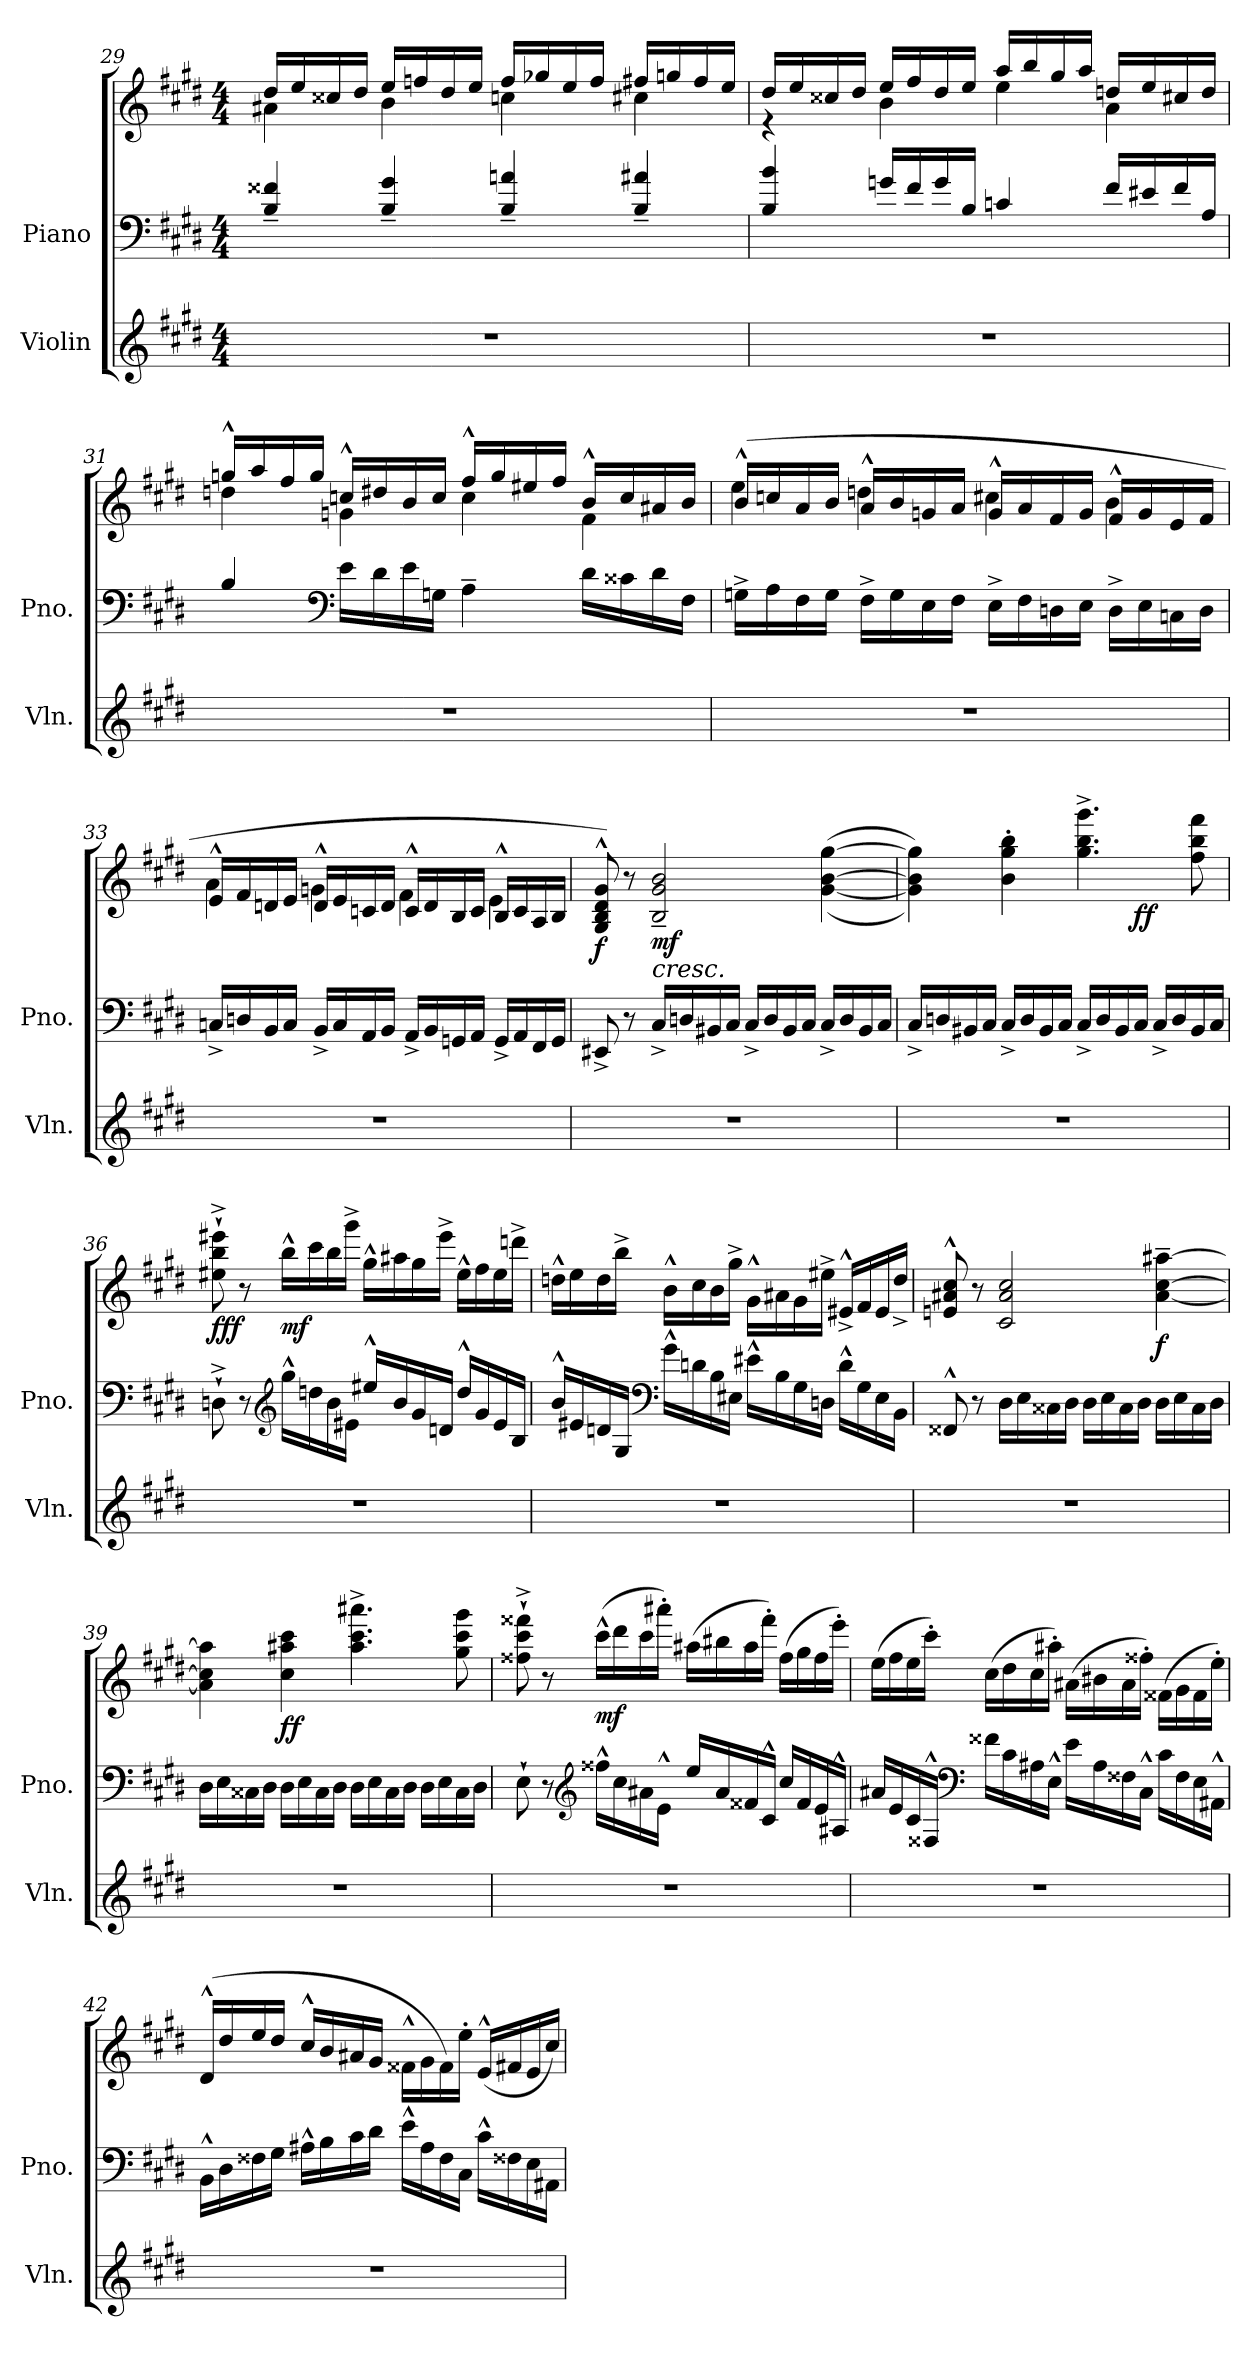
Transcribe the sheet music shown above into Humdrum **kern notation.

**kern	**kern	**kern	**dynam
*part2	*part1	*part1	*part1
*staff3	*staff2	*staff1	*staff1/2
*I"Violin	*I"Piano	*	*
*I'Vln.	*I'Pno.	*	*
!!LO:LB:g=z
*clefG2	*clefF4	*clefG2	*
*k[f#c#g#d#]	*k[f#c#g#d#]	*k[f#c#g#d#]	*
*M4/4	*M4/4	*M4/4	*
=29	=29	=29	=29
*	*	*^	*
1r	4B/~ 4f##X/~	16dd#/LL	4a#X\	.
.	.	16ee/	.	.
.	.	16cc##X/	.	.
.	.	16dd#/JJ	.	.
.	4B/~ 4g#/~	16ee/LL	4b\	.
.	.	16ffn/	.	.
.	.	16dd#/	.	.
.	.	16ee/JJ	.	.
.	4B/~ 4an/~	16ff/LL	4ccn\	.
.	.	16gg-X/	.	.
.	.	16ee/	.	.
.	.	16ff/JJ	.	.
.	4B/~ 4a#X/~	16ff#X/LL	4cc#X\	.
.	.	16ggn/	.	.
.	.	16ff#/	.	.
.	.	16ee/JJ	.	.
=30	=30	=30	=30	=30
1r	4B/ 4b/	16dd#/LL	4r	.
.	.	16ee/	.	.
.	.	16cc##X/	.	.
.	.	16dd#/JJ	.	.
.	16gn/LL	16ee/LL	4b\	.
.	16f#/	16ff#/	.	.
.	16g/	16dd#/	.	.
.	16B/JJ	16ee/JJ	.	.
.	4cn/	16aa/LL	4ee\	.
.	.	16bb/	.	.
.	.	16gg#/	.	.
.	.	16aa/JJ	.	.
.	16f#/LL	16ddn/LL	4a\	.
.	16e#X/	16ee/	.	.
.	16f#/	16cc#X/	.	.
.	16A/JJ	16dd/JJ	.	.
!!LO:LB:g=z	!!
=31	=31	=31	=31	=31
1r	4B/	16ggn^^/LL	4ddn\	.
.	.	16aa/	.	.
.	.	16ff#/	.	.
.	.	16gg/JJ	.	.
*	*clefF4	*	*	*
.	16e\LL	16ccn^^/LL	4gn\	.
.	16d#\	16dd#X/	.	.
.	16e\	16b/	.	.
.	16Gn\JJ	16cc/JJ	.	.
.	4A~\	16ff#^^/LL	4cc\	.
.	.	16gg/	.	.
.	.	16ee#X/	.	.
.	.	16ff#/JJ	.	.
.	16d#\LL	16b^^/LL	4f#\	.
.	16c##X\	16cc/	.	.
.	16d#\	16a#X/	.	.
.	16F#\JJ	16b/JJ	.	.
=32	=32	=32	=32	=32
1r	16Gn^\LL	(>16b^^/LL	4ee\	.
.	16A\	16ccn/	.	.
.	16F#\	16a/	.	.
.	16G\JJ	16b/JJ	.	.
.	16F#^\LL	16a^^/LL	4ddn\	.
.	16G\	16b/	.	.
.	16E\	16gn/	.	.
.	16F#\JJ	16a/JJ	.	.
.	16E^\LL	16g^^/LL	4cc#X\	.
.	16F#\	16a/	.	.
.	16Dn\	16f#/	.	.
.	16E\JJ	16g/JJ	.	.
.	16D^\LL	16f#^^/LL	4b\	.
.	16E\	16g/	.	.
.	16Cn\	16e/	.	.
.	16D\JJ	16f#/JJ	.	.
!!LO:LB:g=z	!!
=33	=33	=33	=33	=33
1r	16Cn^/LL	16e^^/LL	4a\	.
.	16Dn/	16f#/	.	.
.	16BB/	16dn/	.	.
.	16C/JJ	16e/JJ	.	.
.	16BB^/LL	16d^^/LL	4gn\	.
.	16C/	16e/	.	.
.	16AA/	16cn/	.	.
.	16BB/JJ	16d/JJ	.	.
.	16AA^/LL	16c^^/LL	4f#\	.
.	16BB/	16d/	.	.
.	16GGn/	16B/	.	.
.	16AA/JJ	16c/JJ	.	.
.	16GG^/LL	16B^^/LL	4e\	.
.	16AA/	16c/	.	.
.	16FF#/	16A/	.	.
.	16GG/JJ	16B/JJ	.	.
*	*	*v	*v	*
=34	=34	=34	=34
!	!	!	!LO:DY:b
1r	8EE#X^/	8G#/^^ 8B/^^ 8d#/^^ 8g#/^^)	f
.	8r	8r	.
!	!	!	!LO:HP:b
!	!	!	!LO:DY:n=1:b
.	16C#^/LL	2B/~ 2g#/~ 2b/~	< mf
.	16Dn/	.	.
.	16BB#X/	.	.
.	16C#/JJ	.	.
.	16C#^/LL	.	.
.	16D/	.	.
.	16BB#/	.	.
.	16C#/JJ	.	.
.	16C#^/LL	(<(<[4g#\ [4b\ [4gg#\	.
.	16D/	.	.
.	16BB#/	.	.
.	16C#/JJ	.	.
!!LO:LB:g=z
=35	=35	=35	=35
*	*	*^	*
1r	16C#^/LL	4g#\] 4b\] 4gg#\]))	2ryy	.
.	16Dn/	.	.	.
.	16BB#X/	.	.	.
.	16C#/JJ	.	.	.
.	16C#^/LL	4b\' 4gg#\' 4bb\'	.	.
.	16D/	.	.	.
.	16BB#/	.	.	.
.	16C#/JJ	.	.	.
.	16C#^/LL	4.gg#\^ 4.bb\^ 4.ggg#\^	8.ryy	.
.	16D/	.	.	.
.	16BB#/	.	.	.
!	!	!	!	!LO:DY:b
.	16C#/JJ	.	4ryy	ff
.	16C#^/LL	.	.	.
.	16D/	.	.	.
.	16BB#/	8ff#\ 8bb\ 8fff#\	.	.
.	16C#/JJ	.	16ryy	.
.	.	.	.	[
=36	=36	=36	=36	=36
!	!	!	!	!LO:DY:b
*	*	*v	*v	*
1r	8Dn`^\	8ee#X\`^ 8bb\`^ 8eee#X\`^	fff
.	8r	8r	.
*	*clefG2	*	*
!	!	!	!LO:DY:b
.	16gg#^^\LL	16bb^^\LL	mf
.	16ddn\	16ccc#\	.
.	16b\	16bb\	.
.	16e#X\JJ	16ggg#^\JJ	.
.	16ee#X^^/LL	16gg#^^\LL	.
.	16b/	16aa#X\	.
.	16g#/	16gg#\	.
.	16dn/JJ	16eee#^\JJ	.
.	16dd^^/LL	16ee#^^\LL	.
.	16g#/	16ff#\	.
.	16e#/	16ee#\	.
.	16B/JJ	16dddn^\JJ	.
!!LO:PB:g=z
=37	=37	=37	=37
1r	16b^^/LL	16ddn^^\LL	.
.	16e#X/	16ee\	.
.	16dn/	16dd\	.
.	16G#/JJ	16bb^\JJ	.
*	*clefF4	*	*
.	16g#^^\LL	16b^^\LL	.
.	16dn\	16cc#\	.
.	16B\	16b\	.
.	16E#X\JJ	16gg#^\JJ	.
.	16e#X^^\LL	16g#^^\LL	.
.	16B\	16a#X\	.
.	16G#\	16g#\	.
.	16Dn\JJ	16ee#X^\JJ	.
.	16d^^\LL	16e#X^^^/LL	.
.	16G#\	16f#/	.
.	16E#\	16e#/	.
.	16BB\JJ	16dd^/JJ	.
=38	=38	=38	=38
1r	8FF##X^^/	8en/^^ 8a#X/^^ 8cc#/^^	.
.	8r	8r	.
.	16D#\LL	2c#/ 2a#/ 2cc#/	.
.	16E\	.	.
.	16C##X\	.	.
.	16D#\JJ	.	.
.	16D#\LL	.	.
.	16E\	.	.
.	16C##\	.	.
.	16D#\JJ	.	.
!	!	!	!LO:DY:b
.	16D#\LL	[4a#\~ [4cc#\~ [4aa#X\~	f
.	16E\	.	.
.	16C##\	.	.
.	16D#\JJ	.	.
!!LO:LB:g=z
=39	=39	=39	=39
1r	16D#\LL	4a#\] 4cc#\] 4aa#\]	.
.	16E\	.	.
.	16C##X\	.	.
.	16D#\JJ	.	.
!	!	!	!LO:DY:b
.	16D#\LL	4cc#\ 4aa#X\ 4ccc#\	ff
.	16E\	.	.
.	16C##\	.	.
.	16D#\JJ	.	.
.	16D#\LL	4.aa#\^ 4.ccc#\^ 4.aaa#X\^	.
.	16E\	.	.
.	16C##\	.	.
.	16D#\JJ	.	.
.	16D#\LL	.	.
.	16E\	.	.
.	16C##\	8gg#\ 8ccc#\ 8ggg#\	.
.	16D#\JJ	.	.
=40	=40	=40	=40
1r	8E`\	8ff##X\^` 8ccc#\^` 8fff##X\^`	.
.	8r	8r	.
*	*clefG2	*	*
!	!	!	!LO:DY:b
.	16ff##X^^\LL	(>16ccc#^^\LL	mf
.	16cc#\	16ddd#\	.
.	16a#X\	16ccc#\	.
.	16e^^\JJ	16aaa#X'\JJ)	.
.	16ee/LL	(>16aa#X\LL	.
.	16a#/	16bb#X\	.
.	16f##X/	16aa#\	.
.	16c#^^/JJ	16fff##'\JJ)	.
.	16cc#/LL	(>16ff##\LL	.
.	16f##/	16gg#\	.
.	16e/	16ff##\	.
.	16A#X^^/JJ	16eee'\JJ)	.
!!LO:LB:g=z
=41	=41	=41	=41
1r	16a#X/LL	(>16ee\LL	.
.	16e/	16ff#\	.
.	16c#/	16ee\	.
.	16F##X^^/JJ	16ccc#'\JJ)	.
*	*clefF4	*	*
.	16f##X\LL	(>16cc#\LL	.
.	16c#\	16dd#\	.
.	16A#X\	16cc#\	.
.	16E^^\JJ	16aa#X'\JJ)	.
.	16e\LL	(>16a#X\LL	.
.	16A#\	16b#X\	.
.	16F##X\	16a#\	.
.	16C#^^\JJ	16ff##X'\JJ)	.
.	16c#\LL	(>16f##X\LL	.
.	16F##\	16g#\	.
.	16E\	16f##\	.
.	16AA#X^^\JJ	16ee'\JJ)	.
!!LO:LB:g=z
=42	=42	=42	=42
1r	16BB^^\LL	(>16d#^^/LL	.
.	16D#\	16dd#/	.
.	16F##X\	16ee/	.
.	16G#\JJ	16dd#/JJ	.
.	16A#X^^\LL	16cc#^^/LL	.
.	16B\	16b/	.
.	16c#\	16a#X/	.
.	16d#\JJ	16g#/JJ	.
.	16e^^\LL	16f##X^^\LL	.
.	16A#\	16g#\	.
.	16F##\	16f##\)	.
.	16C#\JJ	16ee'\JJ	.
.	16c#^^\LL	(<16e^^/LL	.
.	16F##X\	16f#X/	.
.	16E\	16e/	.
.	16AA#X\JJ	16cc#/JJ)	.
=	=	=	=
*-	*-	*-	*-
